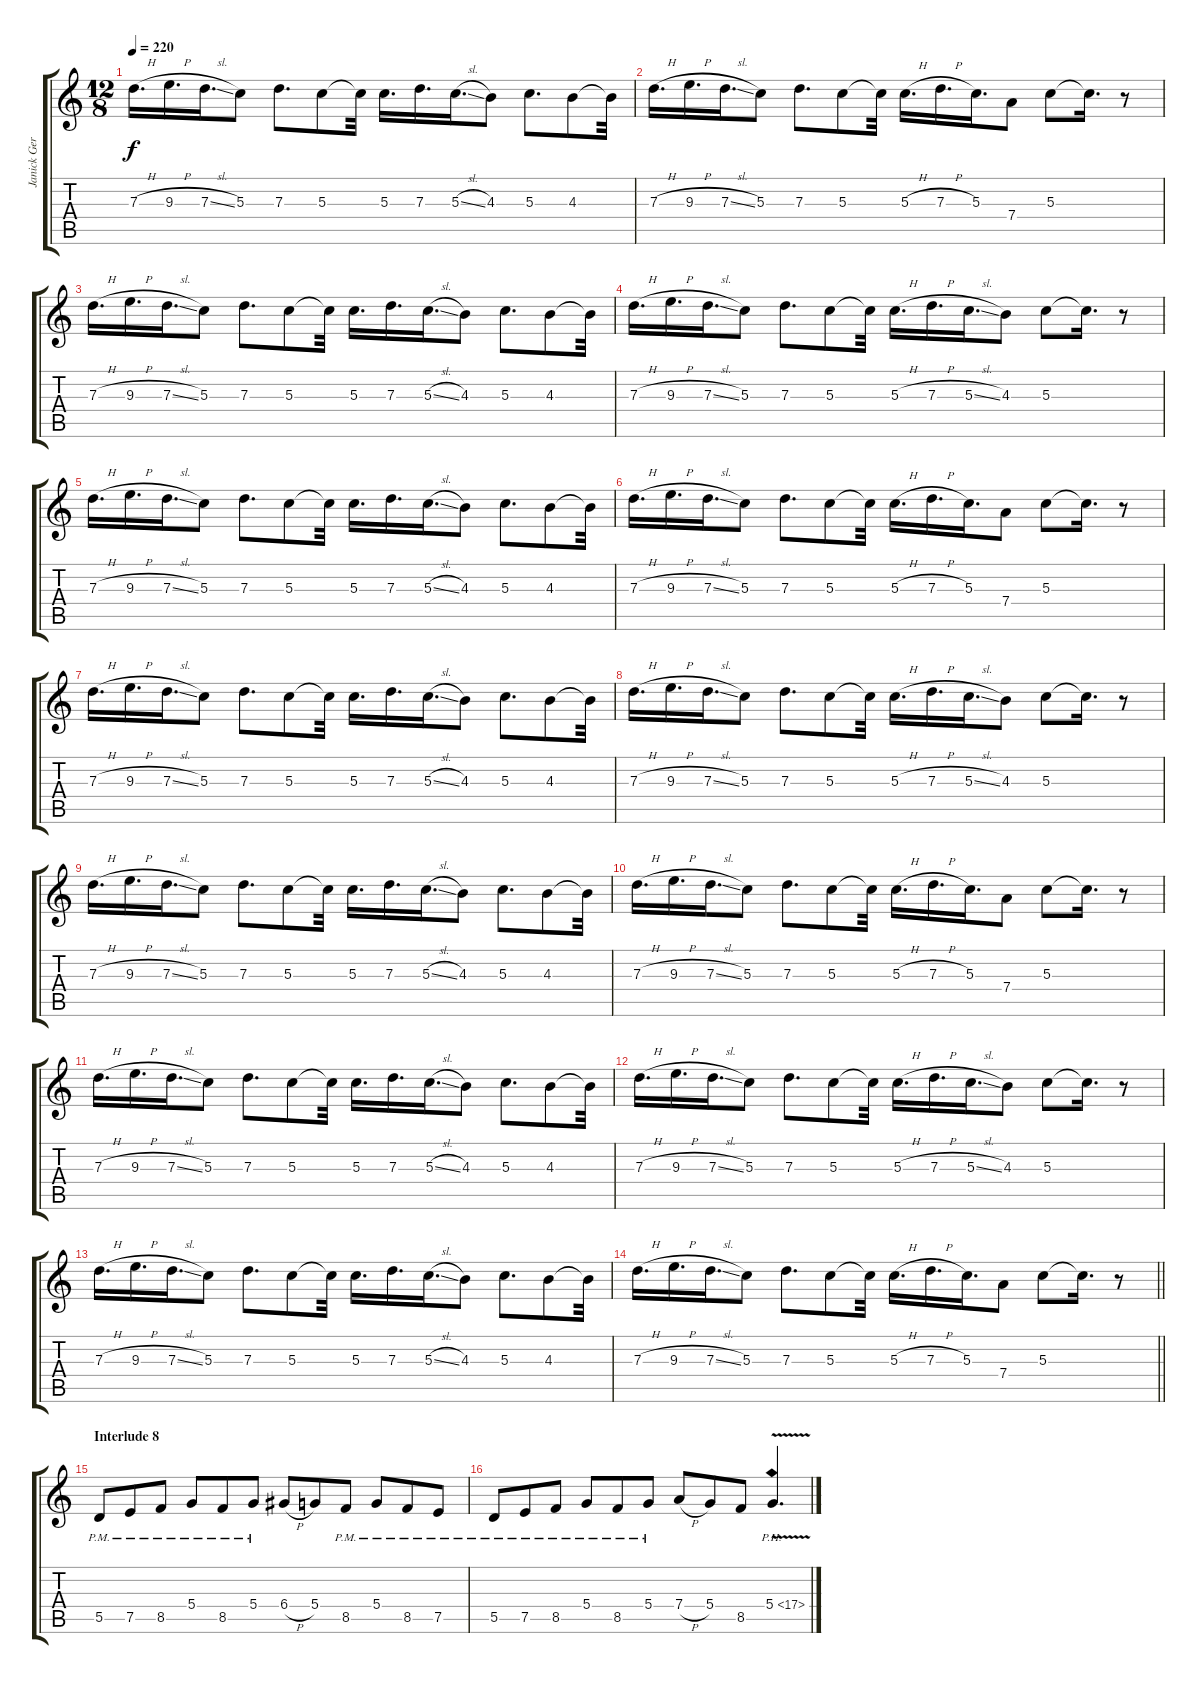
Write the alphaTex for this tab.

\track ("Janick Gers" "Janick Ger") {instrument distortionguitar}
\staff {score tabs}
\tuning (E4 B3 G3 D3 A2 D2) {hide}
\ts (12 8)
\tempo 220
\clef g2
\ks c
7.3{h}.16{d dy f} 9.3{h}.16{d} 7.3{sl}.16{d} 5.3.8 7.3.8{d} 5.3.8 5.3{t}.32 5.3.16{d} 7.3.16{d} 5.3{sl}.16{d} 4.3.8 5.3.8{d} 4.3.8 4.3{t}.32 |
7.3{h}.16{d} 9.3{h}.16{d} 7.3{sl}.16{d} 5.3.8 7.3.8{d} 5.3.8 5.3{t}.32 5.3{h}.16{d} 7.3{h}.16{d} 5.3.16{d} 7.4.8 5.3.8 5.3{t}.16{d} r.8 |
7.3{h}.16{d} 9.3{h}.16{d} 7.3{sl}.16{d} 5.3.8 7.3.8{d} 5.3.8 5.3{t}.32 5.3.16{d} 7.3.16{d} 5.3{sl}.16{d} 4.3.8 5.3.8{d} 4.3.8 4.3{t}.32 |
7.3{h}.16{d} 9.3{h}.16{d} 7.3{sl}.16{d} 5.3.8 7.3.8{d} 5.3.8 5.3{t}.32 5.3{h}.16{d} 7.3{h}.16{d} 5.3{sl}.16{d} 4.3.8 5.3.8 5.3{t}.16{d} r.8 |
7.3{h}.16{d} 9.3{h}.16{d} 7.3{sl}.16{d} 5.3.8 7.3.8{d} 5.3.8 5.3{t}.32 5.3.16{d} 7.3.16{d} 5.3{sl}.16{d} 4.3.8 5.3.8{d} 4.3.8 4.3{t}.32 |
7.3{h}.16{d} 9.3{h}.16{d} 7.3{sl}.16{d} 5.3.8 7.3.8{d} 5.3.8 5.3{t}.32 5.3{h}.16{d} 7.3{h}.16{d} 5.3.16{d} 7.4.8 5.3.8 5.3{t}.16{d} r.8 |
7.3{h}.16{d} 9.3{h}.16{d} 7.3{sl}.16{d} 5.3.8 7.3.8{d} 5.3.8 5.3{t}.32 5.3.16{d} 7.3.16{d} 5.3{sl}.16{d} 4.3.8 5.3.8{d} 4.3.8 4.3{t}.32 |
7.3{h}.16{d} 9.3{h}.16{d} 7.3{sl}.16{d} 5.3.8 7.3.8{d} 5.3.8 5.3{t}.32 5.3{h}.16{d} 7.3{h}.16{d} 5.3{sl}.16{d} 4.3.8 5.3.8 5.3{t}.16{d} r.8 |
7.3{h}.16{d} 9.3{h}.16{d} 7.3{sl}.16{d} 5.3.8 7.3.8{d} 5.3.8 5.3{t}.32 5.3.16{d} 7.3.16{d} 5.3{sl}.16{d} 4.3.8 5.3.8{d} 4.3.8 4.3{t}.32 |
7.3{h}.16{d} 9.3{h}.16{d} 7.3{sl}.16{d} 5.3.8 7.3.8{d} 5.3.8 5.3{t}.32 5.3{h}.16{d} 7.3{h}.16{d} 5.3.16{d} 7.4.8 5.3.8 5.3{t}.16{d} r.8 |
7.3{h}.16{d} 9.3{h}.16{d} 7.3{sl}.16{d} 5.3.8 7.3.8{d} 5.3.8 5.3{t}.32 5.3.16{d} 7.3.16{d} 5.3{sl}.16{d} 4.3.8 5.3.8{d} 4.3.8 4.3{t}.32 |
7.3{h}.16{d} 9.3{h}.16{d} 7.3{sl}.16{d} 5.3.8 7.3.8{d} 5.3.8 5.3{t}.32 5.3{h}.16{d} 7.3{h}.16{d} 5.3{sl}.16{d} 4.3.8 5.3.8 5.3{t}.16{d} r.8 |
7.3{h}.16{d} 9.3{h}.16{d} 7.3{sl}.16{d} 5.3.8 7.3.8{d} 5.3.8 5.3{t}.32 5.3.16{d} 7.3.16{d} 5.3{sl}.16{d} 4.3.8 5.3.8{d} 4.3.8 4.3{t}.32 |
\barLineRight lightlight
7.3{h}.16{d} 9.3{h}.16{d} 7.3{sl}.16{d} 5.3.8 7.3.8{d} 5.3.8 5.3{t}.32 5.3{h}.16{d} 7.3{h}.16{d} 5.3.16{d} 7.4.8 5.3.8 5.3{t}.16{d} r.8 |
\section ("" "Interlude 8")
5.5{pm}.8 7.5{pm}.8 8.5{pm}.8 5.4{pm}.8 8.5{pm}.8 5.4{pm}.8 6.4{h}.8 5.4.8 8.5{pm}.8 5.4{pm}.8 8.5{pm}.8 7.5{pm}.8 |
5.5{pm}.8 7.5{pm}.8 8.5{pm}.8 5.4{pm}.8 8.5{pm}.8 5.4{pm}.8 7.4{h}.8 5.4.8 8.5.8 5.4{ph 12 v}.4{d}
